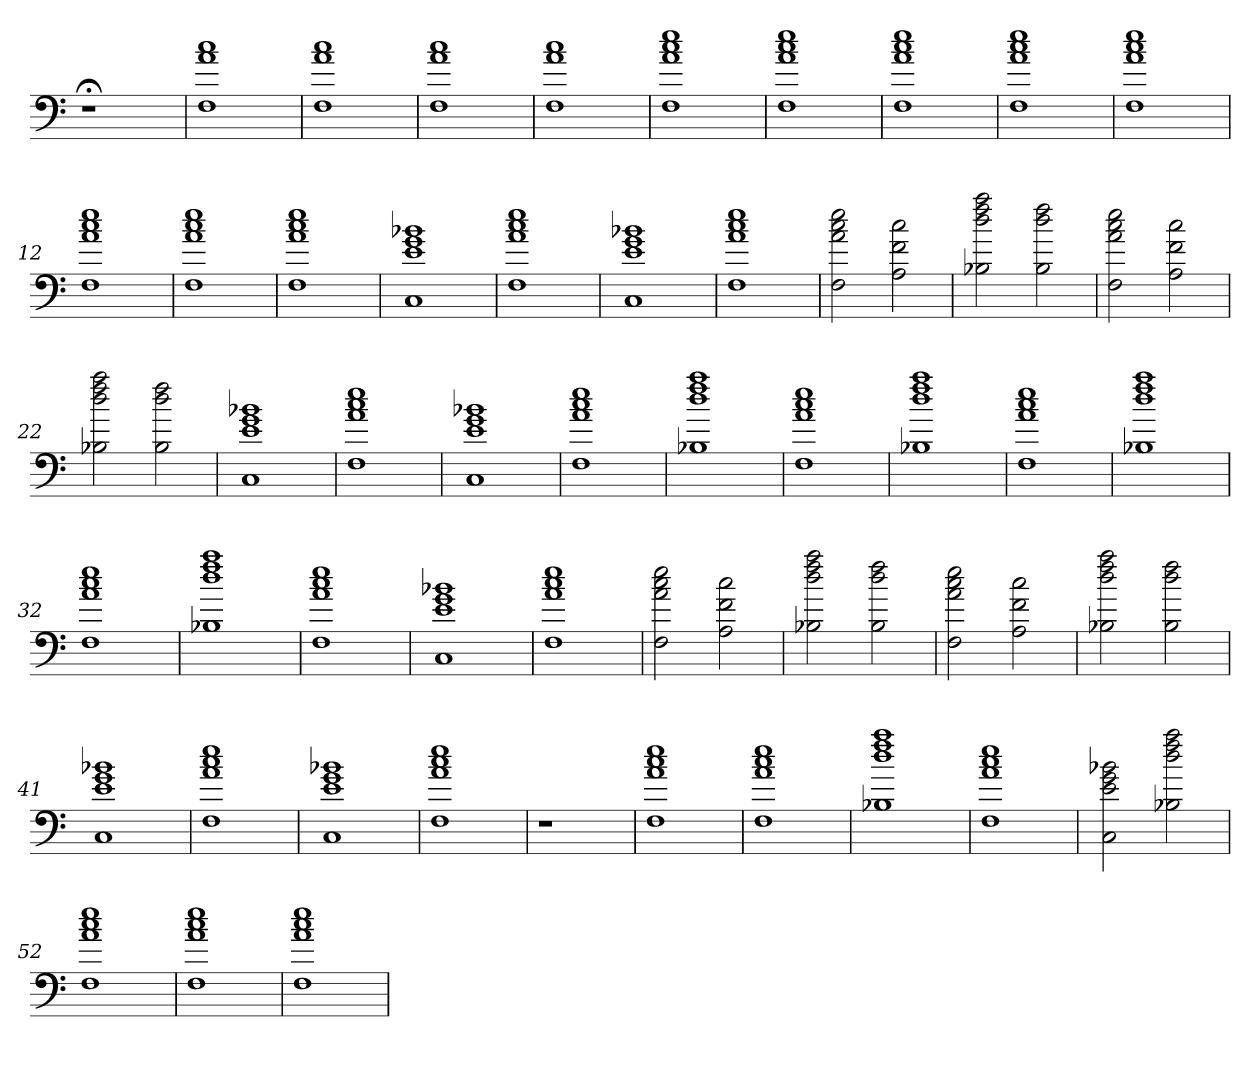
**kern
*part1
*staff1
=
1r;<
=1
1r
=2
1r
=3
1F 1a 1cc
=4
1F 1a 1cc
=5
1F 1a 1cc
=6
1F 1a 1cc
=7
1F 1a 1cc 1ee
=8
1F 1a 1cc 1ee
=9
1F 1a 1cc 1ee
=10
1F 1a 1cc 1ee
=11
1F 1a 1cc 1ee
=12
1F 1a 1cc 1ee
=13
1F 1a 1cc 1ee
=14
1F 1a 1cc 1ee
=15
1C 1e 1g 1b-X
=16
1F 1a 1cc 1ee
=17
1C 1e 1g 1b-X
=18
1F 1a 1cc 1ee
=19
2F 2a 2cc 2ee
2A 2f 2cc
=20
2B-X 2dd 2ff 2aa
2B- 2dd 2ff
=21
2F 2a 2cc 2ee
2A 2f 2cc
=22
2B-X 2dd 2ff 2aa
2B- 2dd 2ff
=23
1C 1e 1g 1b-X
=24
1F 1a 1cc 1ee
=25
1C 1e 1g 1b-X
=26
1F 1a 1cc 1ee
=27
1B-X 1dd 1ff 1aa
=28
1F 1a 1cc 1ee
=29
1B-X 1dd 1ff 1aa
=30
1F 1a 1cc 1ee
=31
1B-X 1dd 1ff 1aa
=32
1F 1a 1cc 1ee
=33
1B-X 1dd 1ff 1aa
=34
1F 1a 1cc 1ee
=35
1C 1e 1g 1b-X
=36
1F 1a 1cc 1ee
=37
2F 2a 2cc 2ee
2A 2f 2cc
=38
2B-X 2dd 2ff 2aa
2B- 2dd 2ff
=39
2F 2a 2cc 2ee
2A 2f 2cc
=40
2B-X 2dd 2ff 2aa
2B- 2dd 2ff
=41
1C 1e 1g 1b-X
=42
1F 1a 1cc 1ee
=43
1C 1e 1g 1b-X
=44
1F 1a 1cc 1ee
=45
1r
=46
1r
=47
1F 1a 1cc 1ee
=48
1F 1a 1cc 1ee
=49
1B-X 1dd 1ff 1aa
=50
1F 1a 1cc 1ee
=51
2C 2e 2g 2b-X
2B-X 2dd 2ff 2aa
=52
1F 1a 1cc 1ee
=53
1F 1a 1cc 1ee
=54
1F 1a 1cc 1ee
=
*-
